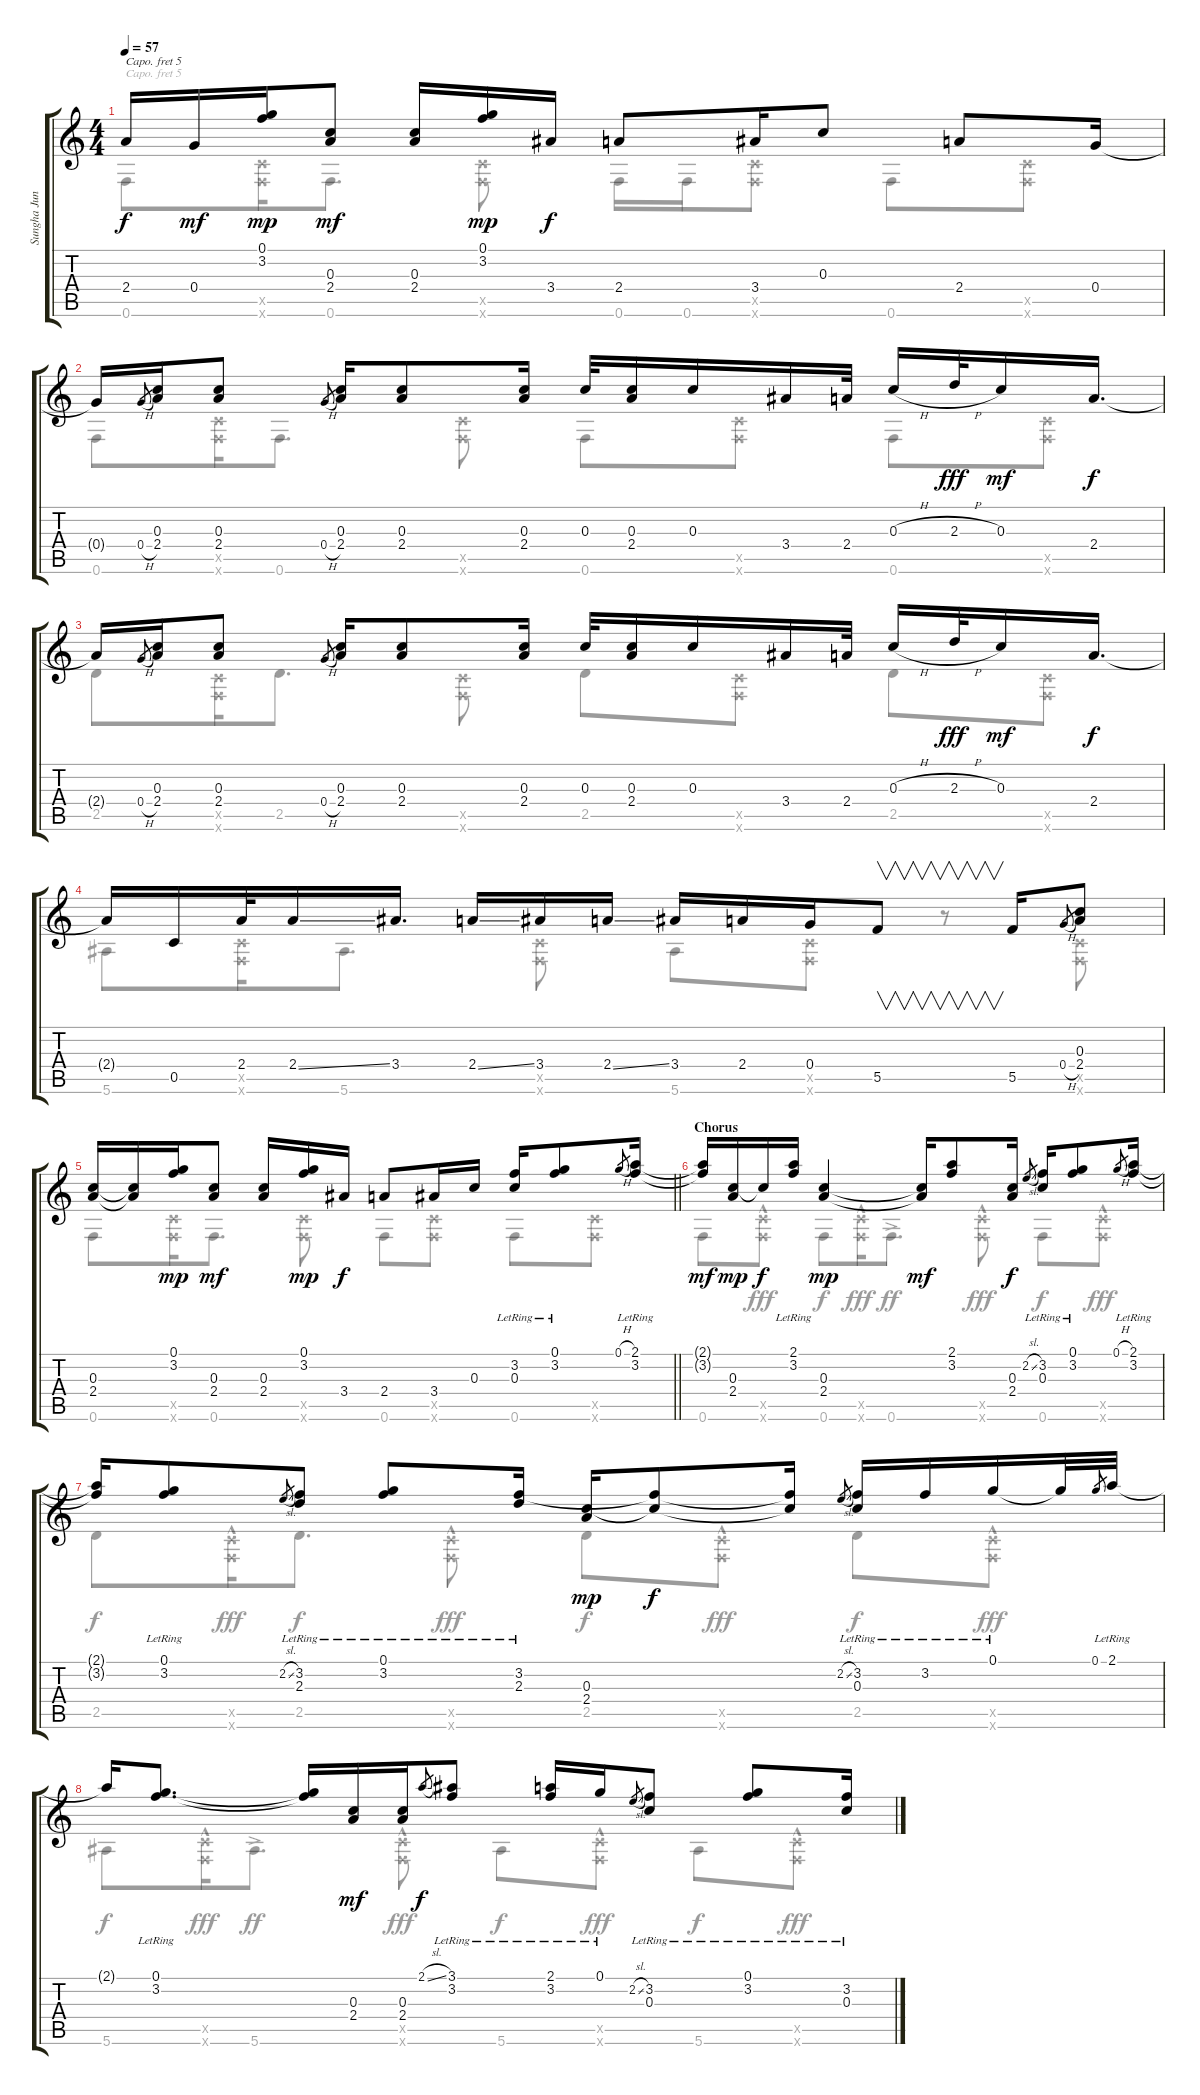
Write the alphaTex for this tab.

\track ("Sungha Jung" "Sungha Jun") {instrument acousticguitarsteel}
\staff {score tabs}
\capo 5
\tuning (D4 A3 G3 D3 G2 C2) {hide}
\voice
\ts (4 4)
\tempo 57
\clef g2
\ks c
2.4{t}.16{dy f} 0.4.16{dy mf} (0.1 3.2).16{dy mp} (0.3 2.4).8{dy mf} (0.3 2.4).16 (0.1 3.2).16{dy mp} 3.4.16{dy f} 2.4.8 3.4.16 0.3.8 2.4.8 0.4.16 |
0.4{t}.16 0.4{h}.8{gr} (0.3 2.4).16 (0.3 2.4).8 0.4{h}.8{gr} (0.3 2.4).16 (0.3 2.4).8 (0.3 2.4).16 0.3.32 (0.3 2.4).16 0.3.16 3.4.16 2.4.32 0.3{h}.16 2.3{h}.32{dy fff} 0.3.16{dy mf} 2.4.16{d dy f} |
2.4{t}.16 0.4{h}.8{gr} (0.3 2.4).16 (0.3 2.4).8 0.4{h}.8{gr} (0.3 2.4).16 (0.3 2.4).8 (0.3 2.4).16 0.3.32 (0.3 2.4).16 0.3.16 3.4.16 2.4.32 0.3{h}.16 2.3{h}.32{dy fff} 0.3.16{dy mf} 2.4.16{d dy f} |
2.4{t}.16 0.5.16 2.4.32 2.4{ss}.16 3.4.16{d} 2.4{ss}.16 3.4.16 2.4{ss}.16 3.4.16 2.4.16 0.4.16 5.5.8{v} 5.5.16 0.4{h}.8{gr} (0.3 2.4).8 |
\barLineRight lightlight
(0.3 2.4).16 (0.3{t} 2.4{t}).16 (0.1 3.2).16{dy mp} (0.3 2.4).8{dy mf} (0.3 2.4).16 (0.1 3.2).16{dy mp} 3.4.16{dy f} 2.4.8 3.4.16 0.3.16 (3.2{lr} 0.3{lr}).16 (0.1{lr} 3.2{lr}).8 0.1{h}.8{gr} (2.1{lr} 3.2{lr}).16 |
\section ("" "Chorus")
(2.1{t} 3.2{t}).16{dy mf} (0.3 2.4).16{dy mp} 0.3{t}.16{dy f} (2.1{lr} 3.2{lr}).16 (0.3 2.4).4{dy mp} (0.3{t} 2.4{t}).16{dy mf} (2.1 3.2).8 (0.3 2.4).16{dy f} 2.2{sl}.8{gr} (3.2{lr} 0.3{lr}).16 (0.1{lr} 3.2{lr}).8 0.1{h}.8{gr} (2.1{lr} 3.2{lr}).16 |
(2.1{t} 3.2{t}).16 (0.1{lr} 3.2{lr}).8 2.2{sl}.8{gr} (3.2{lr} 2.3{lr}).8 (0.1{lr} 3.2{lr}).8 (3.2{lr} 2.3{lr}).16 (0.3 2.4).16{dy mp} (3.2{t} 0.3{t}).8{dy f} (3.2{t} 0.3{t}).16 2.2{sl}.8{gr} (3.2{lr} 0.3{lr}).16 3.2{lr}.16 0.1{lr}.16 0.1{t}.32 0.1.8{gr} 2.1{lr}.32 |
2.1{t}.16 (0.1{lr} 3.2{lr}).8{d} (0.1{t} 3.2{t}).16 (0.3 2.4).16{dy mf} (0.3 2.4).16 2.1{sl}.8{gr dy f} (3.1{lr} 3.2{lr}).8 (2.1{lr} 3.2{lr}).16 0.1{lr}.16 2.2{sl}.8{gr} (3.2{lr} 0.3{lr}).8 (0.1{lr} 3.2{lr}).8 (3.2{lr} 0.3{lr}).16
\voice
\clef g2
\ottava regular
\simile none
\ks c
0.6.8{dy f} (0.5{x} 0.6{x}).16 0.6.8{d} (0.5{x} 0.6{x}).8 0.6.16 0.6.16 (0.5{x} 0.6{x}).8 0.6.8 (0.5{x} 0.6{x}).8 |
0.6.8 (0.5{x} 0.6{x}).16 0.6.8{d} (0.5{x} 0.6{x}).8 0.6.8 (0.5{x} 0.6{x}).8 0.6.8 (0.5{x} 0.6{x}).8 |
2.5.8 (0.5{x} 0.6{x}).16 2.5.8{d} (0.5{x} 0.6{x}).8 2.5.8 (0.5{x} 0.6{x}).8 2.5.8 (0.5{x} 0.6{x}).8 |
5.6.8 (0.5{x} 0.6{x}).16 5.6.8{d} (0.5{x} 0.6{x}).8 5.6.8 (0.5{x} 0.6{x}).8 r.8 (0.5{x} 0.6{x}).8 |
\barLineRight lightlight
0.6.8 (0.5{x} 0.6{x}).16 0.6.8{d} (0.5{x} 0.6{x}).8 0.6.8 (0.5{x} 0.6{x}).8 0.6.8 (0.5{x} 0.6{x}).8 |
0.6.8 (0.5{hac x} 0.6{hac x}).8{dy fff} 0.6.8{dy f} (0.5{hac x} 0.6{hac x}).16{dy fff} 0.6{ac}.8{d dy ff} (0.5{hac x} 0.6{hac x}).8{dy fff} 0.6.8{dy f} (0.5{hac x} 0.6{hac x}).8{dy fff} |
2.5.8{dy f} (0.5{hac x} 0.6{hac x}).16{dy fff} 2.5.8{d dy f} (0.5{hac x} 0.6{hac x}).8{dy fff} 2.5.8{dy f} (0.5{hac x} 0.6{hac x}).8{dy fff} 2.5.8{dy f} (0.5{hac x} 0.6{hac x}).8{dy fff} |
5.6.8{dy f} (0.5{hac x} 0.6{hac x}).16{dy fff} 5.6{ac}.8{d dy ff} (0.5{hac x} 0.6{hac x}).8{dy fff} 5.6.8{dy f} (0.5{hac x} 0.6{hac x}).8{dy fff} 5.6.8{dy f} (0.5{hac x} 0.6{hac x}).8{dy fff}
